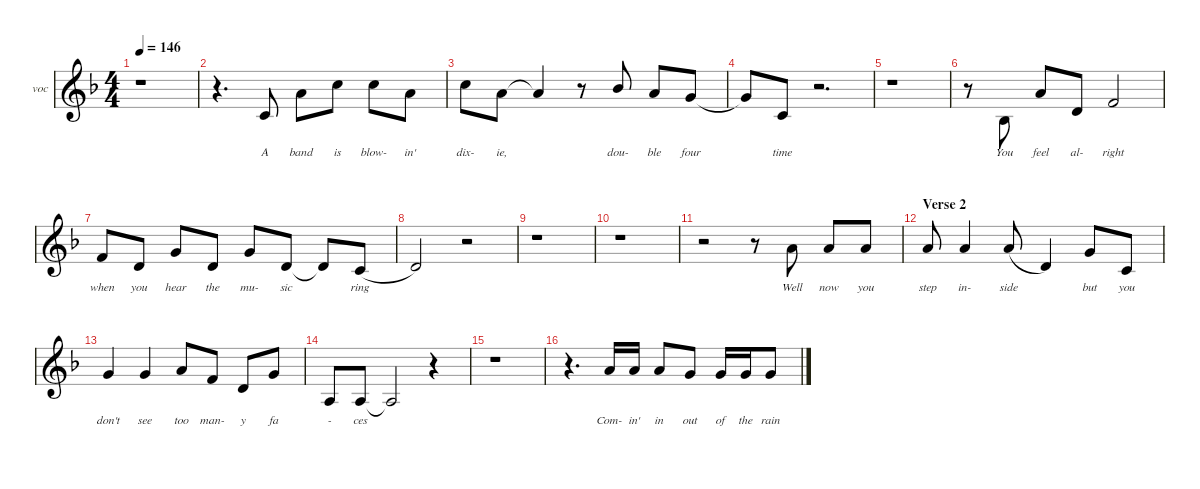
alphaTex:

\hideDynamics
\bracketExtendMode nobrackets
\firstSystemTrackNameOrientation horizontal
\otherSystemsTrackNameOrientation horizontal
\track ("Mark - Vocal" "voc") {instrument clavinet}
\staff {score}
\tuning (E4 B3 G3 D3 A2 E2)
\displaytranspose 12
\ts (4 4)
\scale
1.10621
\tempo 146
\accidentals auto
\clef g2
\ottava regular
\simile none
\ks dminor
r.1{dy mf beam Down} |
\scale
0.938505 r.4{d beam Down} 3.5{acc forcenatural}.8{lyrics (0 "A") lyrics (1 "") lyrics (2 "") lyrics (3 "") lyrics (4 "") beam Up} 2.3{acc forcenatural}.8{lyrics (0 "band") lyrics (1 "") lyrics (2 "") lyrics (3 "") lyrics (4 "") beam Down} 1.2{acc forcenatural}.8{lyrics (0 "is") lyrics (1 "") lyrics (2 "") lyrics (3 "") lyrics (4 "") beam Down} 1.2{acc forcenatural}.8{lyrics (0 "blow-") lyrics (1 "") lyrics (2 "") lyrics (3 "") lyrics (4 "") beam Down} 2.3{acc forcenatural}.8{lyrics (0 "in'") lyrics (1 "") lyrics (2 "") lyrics (3 "") lyrics (4 "") beam Down} |
1.2{acc forcenatural}.8{lyrics (0 "dix-") lyrics (1 "") lyrics (2 "") lyrics (3 "") lyrics (4 "") beam Down} 2.3{acc forcenatural}.8{lyrics (0 "ie,") lyrics (1 "") lyrics (2 "") lyrics (3 "") lyrics (4 "") beam Down} 2.3{t acc forcenatural}.4{beam Up} r.8{beam Up} 3.3{acc b}.8{lyrics (0 "dou-") lyrics (1 "") lyrics (2 "") lyrics (3 "") lyrics (4 "") beam Up} 2.3{acc forcenatural}.8{lyrics (0 "ble") lyrics (1 "") lyrics (2 "") lyrics (3 "") lyrics (4 "") beam Up} 5.4{acc forcenatural}.8{lyrics (0 "four") lyrics (1 "") lyrics (2 "") lyrics (3 "") lyrics (4 "") beam Up} |
5.4{t acc forcenatural}.8{beam Up} 3.5{acc forcenatural}.8{lyrics (0 "time") lyrics (1 "") lyrics (2 "") lyrics (3 "") lyrics (4 "") beam Up} r.2{d beam Up} |
r.1{beam Down} |
\scale
1.22627 r.8{beam Down} 1.5{acc b}.8{lyrics (0 "You") lyrics (1 "") lyrics (2 "") lyrics (3 "") lyrics (4 "") beam Up} 2.3{acc forcenatural}.8{lyrics (0 "feel") lyrics (1 "") lyrics (2 "") lyrics (3 "") lyrics (4 "") beam Up} 5.5{acc forcenatural}.8{lyrics (0 "al-") lyrics (1 "") lyrics (2 "") lyrics (3 "") lyrics (4 "") beam Up} 3.4{acc forcenatural}.2{lyrics (0 "right") lyrics (1 "") lyrics (2 "") lyrics (3 "") lyrics (4 "") beam Up} |
\scale
0.948995 3.4{acc forcenatural}.8{lyrics (0 "when") lyrics (1 "") lyrics (2 "") lyrics (3 "") lyrics (4 "") beam Up} 5.5{acc forcenatural}.8{lyrics (0 "you") lyrics (1 "") lyrics (2 "") lyrics (3 "") lyrics (4 "") beam Up} 5.4{acc forcenatural}.8{lyrics (0 "hear") lyrics (1 "") lyrics (2 "") lyrics (3 "") lyrics (4 "") beam Up} 5.5{acc forcenatural}.8{lyrics (0 "the") lyrics (1 "") lyrics (2 "") lyrics (3 "") lyrics (4 "") beam Up} 5.4{acc forcenatural}.8{lyrics (0 "mu-") lyrics (1 "") lyrics (2 "") lyrics (3 "") lyrics (4 "") beam Up} 5.5{acc forcenatural}.8{lyrics (0 "sic") lyrics (1 "") lyrics (2 "") lyrics (3 "") lyrics (4 "") beam Up} 5.5{t acc forcenatural}.8{beam Up} 3.5{acc forcenatural}.8{lyrics (0 "ring") lyrics (1 "") lyrics (2 "") lyrics (3 "") lyrics (4 "") legatoorigin beam Up} |
\scale
0.824739 5.5{acc forcenatural}.2{beam Up} r.2{beam Up} |
r.1{beam Down} |
r.1{beam Down} |
r.2{beam Down} r.8{beam Down} 2.3{acc forcenatural}.8{lyrics (0 "Well") lyrics (1 "") lyrics (2 "") lyrics (3 "") lyrics (4 "") beam Up} 2.3{acc forcenatural}.8{lyrics (0 "now") lyrics (1 "") lyrics (2 "") lyrics (3 "") lyrics (4 "") beam Up} 2.3{acc forcenatural}.8{lyrics (0 "you") lyrics (1 "") lyrics (2 "") lyrics (3 "") lyrics (4 "") beam Up} |
\section ("" "Verse 2")
\scale
1.19196 2.3{acc forcenatural}.8{lyrics (0 "step") lyrics (1 "") lyrics (2 "") lyrics (3 "") lyrics (4 "") beam Up} 2.3{acc forcenatural}.4{lyrics (0 "in-") lyrics (1 "") lyrics (2 "") lyrics (3 "") lyrics (4 "") beam Up} 7.4{acc forcenatural}.8{lyrics (0 "side") lyrics (1 "") lyrics (2 "") lyrics (3 "") lyrics (4 "") legatoorigin beam Up} 5.5{acc forcenatural}.4{beam Up} 5.4{acc forcenatural}.8{lyrics (0 "but") lyrics (1 "") lyrics (2 "") lyrics (3 "") lyrics (4 "") beam Up} 3.5{acc forcenatural}.8{lyrics (0 "you") lyrics (1 "") lyrics (2 "") lyrics (3 "") lyrics (4 "") beam Up} |
\scale
0.86031 5.4{acc forcenatural}.4{lyrics (0 "don't") lyrics (1 "") lyrics (2 "") lyrics (3 "") lyrics (4 "") beam Up} 5.4{acc forcenatural}.4{lyrics (0 "see") lyrics (1 "") lyrics (2 "") lyrics (3 "") lyrics (4 "") beam Up} 2.3{acc forcenatural}.8{lyrics (0 "too") lyrics (1 "") lyrics (2 "") lyrics (3 "") lyrics (4 "") beam Up} 3.4{acc forcenatural}.8{lyrics (0 "man-") lyrics (1 "") lyrics (2 "") lyrics (3 "") lyrics (4 "") beam Up} 5.5{acc forcenatural}.8{lyrics (0 "y") lyrics (1 "") lyrics (2 "") lyrics (3 "") lyrics (4 "") beam Up} 5.4{acc forcenatural}.8{lyrics (0 "fa") lyrics (1 "") lyrics (2 "") lyrics (3 "") lyrics (4 "") beam Up} |
\scale
0.947732 5.6{acc forcenatural}.8{lyrics (0 "-") lyrics (1 "") lyrics (2 "") lyrics (3 "") lyrics (4 "") beam Up} 5.6{acc forcenatural}.8{lyrics (0 "ces") lyrics (1 "") lyrics (2 "") lyrics (3 "") lyrics (4 "") beam Up} 5.6{t acc forcenatural}.2{beam Up} r.4{beam Up} |
\scale
0.642144 r.1{beam Down} |
\scale
1.08059 r.4{d beam Down} 2.3{acc forcenatural}.16{lyrics (0 "Com-") lyrics (1 "") lyrics (2 "") lyrics (3 "") lyrics (4 "") beam Up} 2.3{acc forcenatural}.16{lyrics (0 "in'") lyrics (1 "") lyrics (2 "") lyrics (3 "") lyrics (4 "") beam Up} 2.3{acc forcenatural}.8{lyrics (0 "in") lyrics (1 "") lyrics (2 "") lyrics (3 "") lyrics (4 "") beam Up} 5.4{acc forcenatural}.8{lyrics (0 "out") lyrics (1 "") lyrics (2 "") lyrics (3 "") lyrics (4 "") beam Up} 5.4{acc forcenatural}.16{lyrics (0 "of") lyrics (1 "") lyrics (2 "") lyrics (3 "") lyrics (4 "") beam Up} 5.4{acc forcenatural}.16{lyrics (0 "the") lyrics (1 "") lyrics (2 "") lyrics (3 "") lyrics (4 "") beam Up} 5.4{acc forcenatural}.8{lyrics (0 "rain") lyrics (1 "") lyrics (2 "") lyrics (3 "") lyrics (4 "") beam Up}
